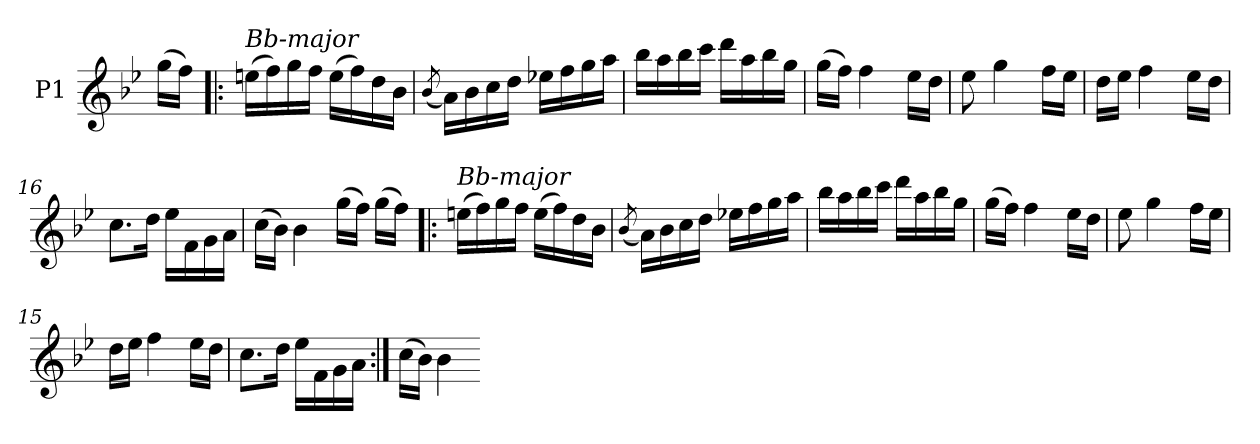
**kern
*part1
*staff1
*I"P1
*clefG2
*k[b-e-]
*B-:
=
(16ggLL
16ffJJ)
=10!|:
!LO:TX:a:i:t=Bb-major
(16eenLL
16ff)
16gg
16ffJJ
(16eeLL
16ff)
16dd
16b-JJ
=11
(8qb-/
16aLL)
16b-
16cc
16ddJJ
16ee-XLL
16ff
16gg
16aaJJ
=12
16bb-LL
16aa
16bb-
16cccJJ
16dddLL
16aa
16bb-
16ggJJ
=13
(16ggLL
16ffJJ)
4ff
16ee-LL
16ddJJ
=14
8ee-
4gg
16ffLL
16ee-JJ
=15
16ddLL
16ee-JJ
4ff
16ee-LL
16ddJJ
=16
8.ccL
16ddJk
16ee-LL
16f
16g
16aJJ
=17
(16ccLL
16b-JJ)
4b-
(16ggLL
16ffJJ)
(16ggLL
16ffJJ)
=10!|:
!LO:TX:a:i:t=Bb-major
(16eenLL
16ff)
16gg
16ffJJ
(16eeLL
16ff)
16dd
16b-JJ
=11
(8qb-/
16aLL)
16b-
16cc
16ddJJ
16ee-XLL
16ff
16gg
16aaJJ
=12
16bb-LL
16aa
16bb-
16cccJJ
16dddLL
16aa
16bb-
16ggJJ
=13
(16ggLL
16ffJJ)
4ff
16ee-LL
16ddJJ
=14
8ee-
4gg
16ffLL
16ee-JJ
=15
16ddLL
16ee-JJ
4ff
16ee-LL
16ddJJ
=16
8.ccL
16ddJk
16ee-LL
16f
16g
16aJJ
=18:|!
(16ccLL
16b-JJ)
4b-
=-
*-
